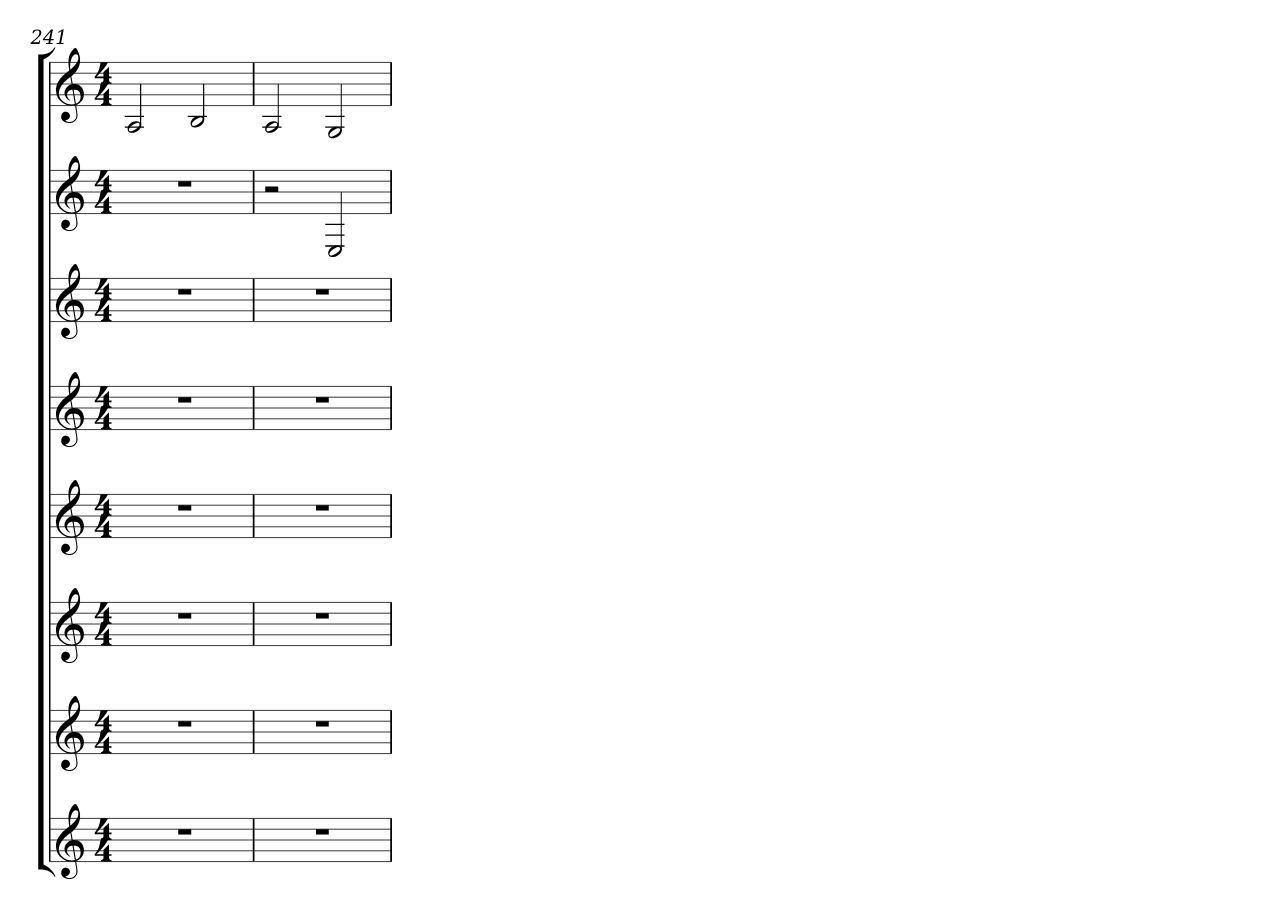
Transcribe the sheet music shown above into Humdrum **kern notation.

**kern	**kern	**kern	**kern	**kern	**kern	**kern	**kern
*part8	*part7	*part6	*part5	*part4	*part3	*part2	*part1
*staff8	*staff7	*staff6	*staff5	*staff4	*staff3	*staff2	*staff1
*clefG2	*clefG2	*clefG2	*clefG2	*clefG2	*clefG2	*clefG2	*clefG2
*k[]	*k[]	*k[]	*k[]	*k[]	*k[]	*k[]	*k[]
*M4/4	*M4/4	*M4/4	*M4/4	*M4/4	*M4/4	*M4/4	*M4/4
=241	=241	=241	=241	=241	=241	=241	=241
1r	1r	1r	1r	1r	1r	1r	2A/
.	.	.	.	.	.	.	2B/
=242	=242	=242	=242	=242	=242	=242	=242
1r	1r	1r	1r	1r	1r	2r	2A/
.	.	.	.	.	.	2E/	2G/
=	=	=	=	=	=	=	=
*-	*-	*-	*-	*-	*-	*-	*-
